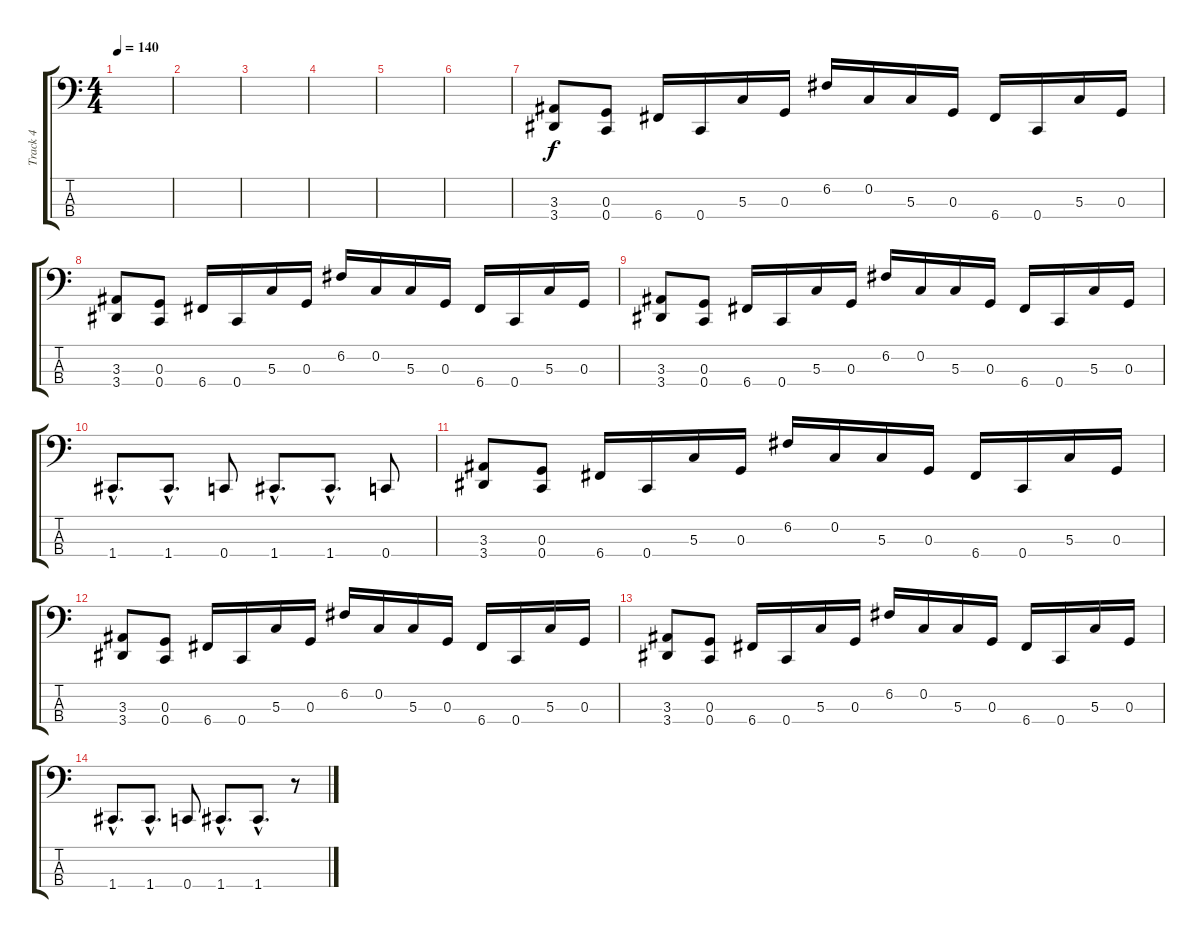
\track ("Track 4" "Track 4") {instrument electricbassfinger}
\staff {score tabs}
\tuning (F2 C2 G1 C1) {hide}
\ts (4 4)
\tempo 140
\clef f4
\ks c
|
|
|
|
|
|
(3.3 3.4).8 (0.3 0.4).8 6.4.16 0.4.16 5.3.16 0.3.16 6.2.16 0.2.16 5.3.16 0.3.16 6.4.16 0.4.16 5.3.16 0.3.16 |
(3.3 3.4).8 (0.3 0.4).8 6.4.16 0.4.16 5.3.16 0.3.16 6.2.16 0.2.16 5.3.16 0.3.16 6.4.16 0.4.16 5.3.16 0.3.16 |
(3.3 3.4).8 (0.3 0.4).8 6.4.16 0.4.16 5.3.16 0.3.16 6.2.16 0.2.16 5.3.16 0.3.16 6.4.16 0.4.16 5.3.16 0.3.16 |
1.4{hac}.8{d} 1.4{hac}.8{d} 0.4.8 1.4{hac}.8{d} 1.4{hac}.8{d} 0.4.8 |
(3.3 3.4).8 (0.3 0.4).8 6.4.16 0.4.16 5.3.16 0.3.16 6.2.16 0.2.16 5.3.16 0.3.16 6.4.16 0.4.16 5.3.16 0.3.16 |
(3.3 3.4).8 (0.3 0.4).8 6.4.16 0.4.16 5.3.16 0.3.16 6.2.16 0.2.16 5.3.16 0.3.16 6.4.16 0.4.16 5.3.16 0.3.16 |
(3.3 3.4).8 (0.3 0.4).8 6.4.16 0.4.16 5.3.16 0.3.16 6.2.16 0.2.16 5.3.16 0.3.16 6.4.16 0.4.16 5.3.16 0.3.16 |
1.4{hac}.8{d} 1.4{hac}.8{d} 0.4.8 1.4{hac}.8{d} 1.4{hac}.8{d} r.8
